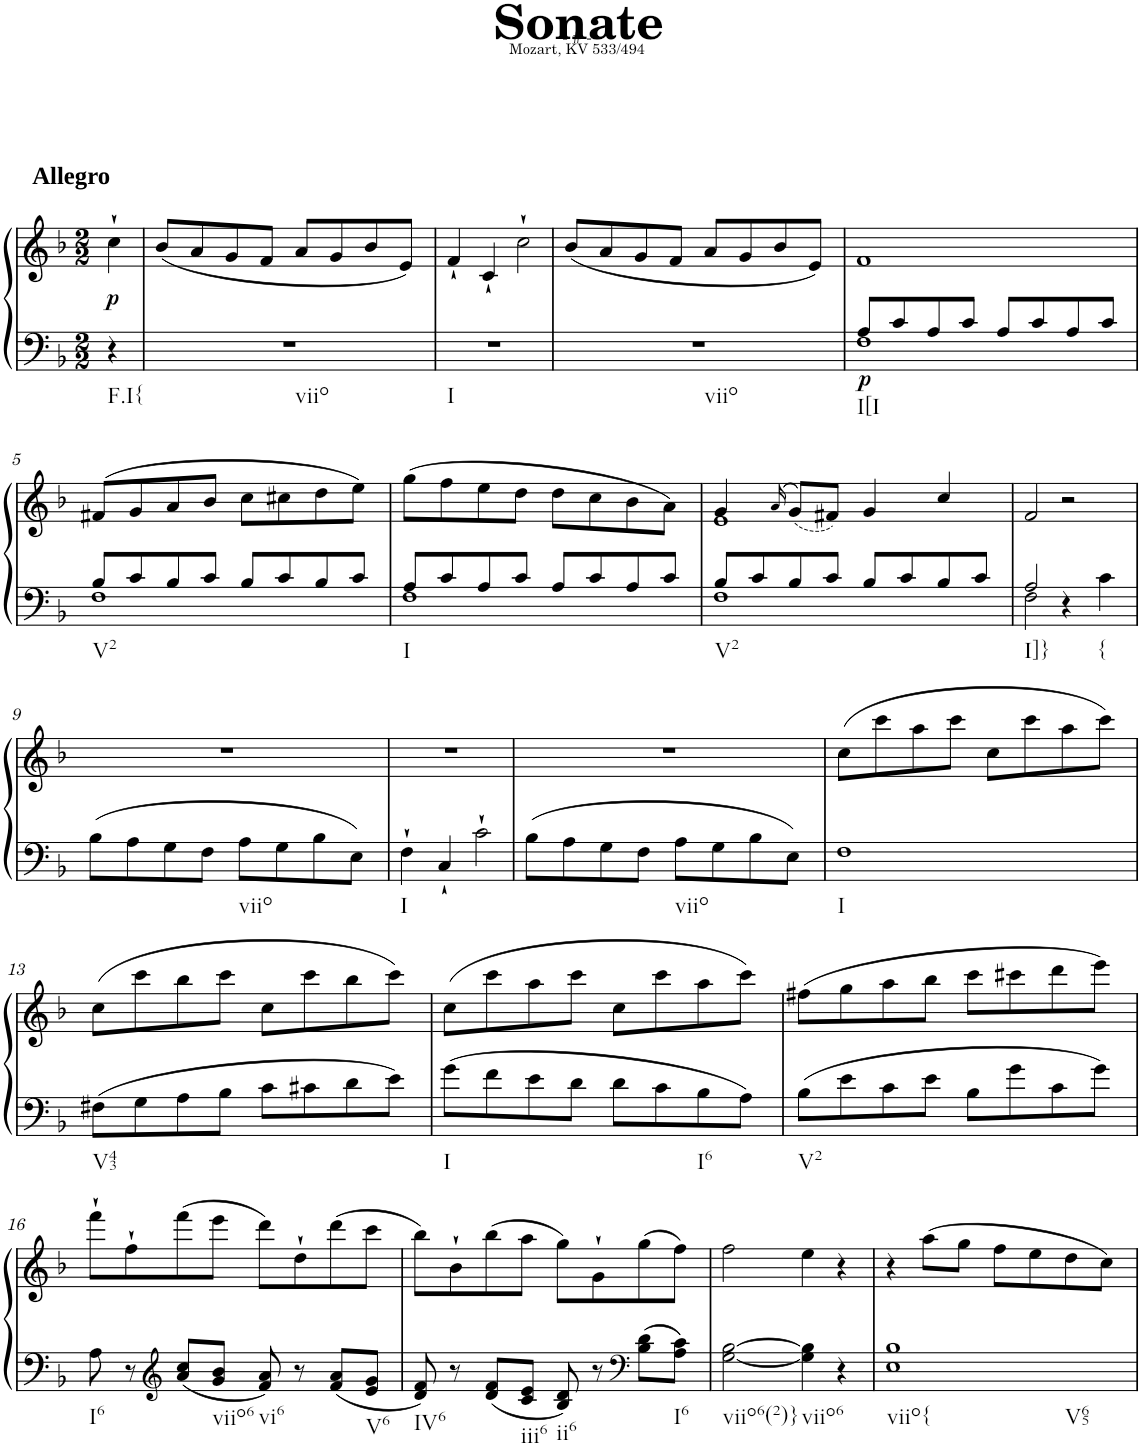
**kern	**kern	**dynam
*part1	*part1	*part1
*staff2	*staff1	*staff1/2
*I"unbenannt2	*	*
*clefF4	*clefG2	*
*k[b-]	*k[b-]	*
*M2/2	*M2/2	*
=	=	=
!	!LO:TX:a:B:t=Allegro	!
!LO:TX:b:t=F.I{	!	!
!	!	!LO:DY:b
4r	4cc`\	p
=1	=1	=1
!LO:TX:b:t=viio	!	!
1r	(8b-/L	.
.	8a/	.
.	8g/	.
.	8f/J	.
.	8a/L	.
.	8g/	.
.	8b-/	.
.	8e/J)	.
=2	=2	=2
!LO:TX:b:t=I	!	!
1r	4f`/	.
.	4c`/	.
.	2cc`\	.
=3	=3	=3
!LO:TX:b:t=viio	!	!
1r	(8b-/L	.
.	8a/	.
.	8g/	.
.	8f/J	.
.	8a/L	.
.	8g/	.
.	8b-/	.
.	8e/J)	.
=4	=4	=4
*^	*	*
!LO:TX:b:t=I[I	!	!	!
!	!	!	!LO:DY:b=2
8A/L	1F	1f	p
8c/	.	.	.
8A/	.	.	.
8c/J	.	.	.
8A/L	.	.	.
8c/	.	.	.
8A/	.	.	.
8c/J	.	.	.
!!LO:LB:g=z
=5	=5	=5	=5
!LO:TX:b:t=V2	!	!	!
8B-/L	1F	(8f#X/L	.
8c/	.	8g/	.
8B-/	.	8a/	.
8c/J	.	8b-/J	.
8B-/L	.	8cc\L	.
8c/	.	8cc#X\	.
8B-/	.	8dd\	.
8c/J	.	8ee\J)	.
=6	=6	=6	=6
!LO:TX:b:t=I	!	!	!
8A/L	1F	(8gg\L	.
8c/	.	8ff\	.
8A/	.	8ee\	.
8c/J	.	8dd\J	.
8A/L	.	8dd\L	.
8c/	.	8cc\	.
8A/	.	8b-\	.
8c/J	.	8a\J)	.
=7	=7	=7	=7
*	*	*^	*
!LO:TX:b:t=V2	!	!	!	!
8B-/L	1F	4g/	1e	.
8c/	.	.	.	.
.	.	(16qa/	.	.
8B-/	.	(<8g/L)	.	.
8c/J	.	8f#X/J)	.	.
8B-/L	.	4g/	.	.
8c/	.	.	.	.
8B-/	.	4cc/	.	.
8c/J	.	.	.	.
*	*	*v	*v	*
=8	=8	=8	=8
!LO:TX:b:t=I]}	!	!	!
2A/	2F\	2f/	.
4r	2ryy	2r	.
!LO:TX:b:t={	!	!	!
4c\	.	.	.
*v	*v	*	*
!!LO:LB:g=z
=9	=9	=9
8B-\L	1r	.
8A\	.	.
8G\	.	.
8F\J	.	.
!LO:TX:b:t=viio	!	!
8A\L	.	.
8G\	.	.
8B-\	.	.
8E\J	.	.
=10	=10	=10
!LO:TX:b:t=I	!	!
4F`\	1r	.
4C`/	.	.
2c`\	.	.
=11	=11	=11
8B-\L	1r	.
8A\	.	.
8G\	.	.
8F\J	.	.
!LO:TX:b:t=viio	!	!
8A\L	.	.
8G\	.	.
8B-\	.	.
8E\J	.	.
=12	=12	=12
!LO:TX:b:t=I	!	!
1F	(8cc\L	.
.	8ccc\	.
.	8aa\	.
.	8ccc\J	.
.	8cc\L	.
.	8ccc\	.
.	8aa\	.
.	8ccc\J)	.
!!LO:LB:g=z
=13	=13	=13
!LO:TX:b:t=V43	!	!
8F#X\L	(8cc\L	.
8G\	8ccc\	.
8A\	8bb-\	.
8B-\J	8ccc\J	.
8c\L	8cc\L	.
8c#X\	8ccc\	.
8d\	8bb-\	.
8e\J	8ccc\J)	.
=14	=14	=14
!LO:TX:b:t=I	!	!
8g\L	(8cc\L	.
8f\	8ccc\	.
8e\	8aa\	.
8d\J	8ccc\J	.
8d\L	8cc\L	.
8c\	8ccc\	.
!LO:TX:b:t=I6	!	!
8B-\	8aa\	.
8A\J	8ccc\J)	.
=15	=15	=15
!LO:TX:b:t=V2	!	!
8B-\L	(8ff#X\L	.
8e\	8gg\	.
8c\	8aa\	.
8e\J	8bb-\J	.
8B-\L	8ccc\L	.
8g\	8ccc#X\	.
8c\	8ddd\	.
8g\J	8eee\J)	.
!!LO:LB:g=z
=16	=16	=16
!LO:TX:b:t=I6	!	!
8A\	8fff`\L	.
8r	8ff`\	.
*clefG2	*	*
8a/ 8cc/L	(8fff\	.
!LO:TX:b:t=viio6	!	!
8g/ 8b-/J	8eee\J	.
!LO:TX:b:t=vi6	!	!
8f/ 8a/	8ddd\L)	.
8r	8dd`\	.
8f/ 8a/L	(8ddd\	.
!LO:TX:b:t=V6	!	!
8e/ 8g/J	8ccc\J	.
=17	=17	=17
!LO:TX:b:t=IV6	!	!
8d/ 8f/	8bb-\L)	.
8r	8b-`\	.
8d/ 8f/L	(8bb-\	.
!LO:TX:b:t=iii6	!	!
8c/ 8e/J	8aa\J	.
!LO:TX:b:t=ii6	!	!
8B-/ 8d/	8gg\L)	.
8r	8g`\	.
*clefF4	*	*
8B-\ 8d\L	(8gg\	.
!LO:TX:b:t=I6	!	!
8A\ 8c\J	8ff\J)	.
=18	=18	=18
!LO:TX:b:t=viio6(2)}	!	!
[2G\ [2B-\	2ff\	.
!LO:TX:b:t=viio6	!	!
4G\] 4B-\]	4ee\	.
4r	4r	.
=19	=19	=19
!LO:TX:b:t=viio{	!	!
!LO:TX:b:t=V65	!	!
1E 1B-	4r	.
.	(8aa\L	.
.	8gg\J	.
.	8ff\L	.
.	8ee\	.
.	8dd\	.
.	8cc\J)	.
=	=	=
*-	*-	*-
